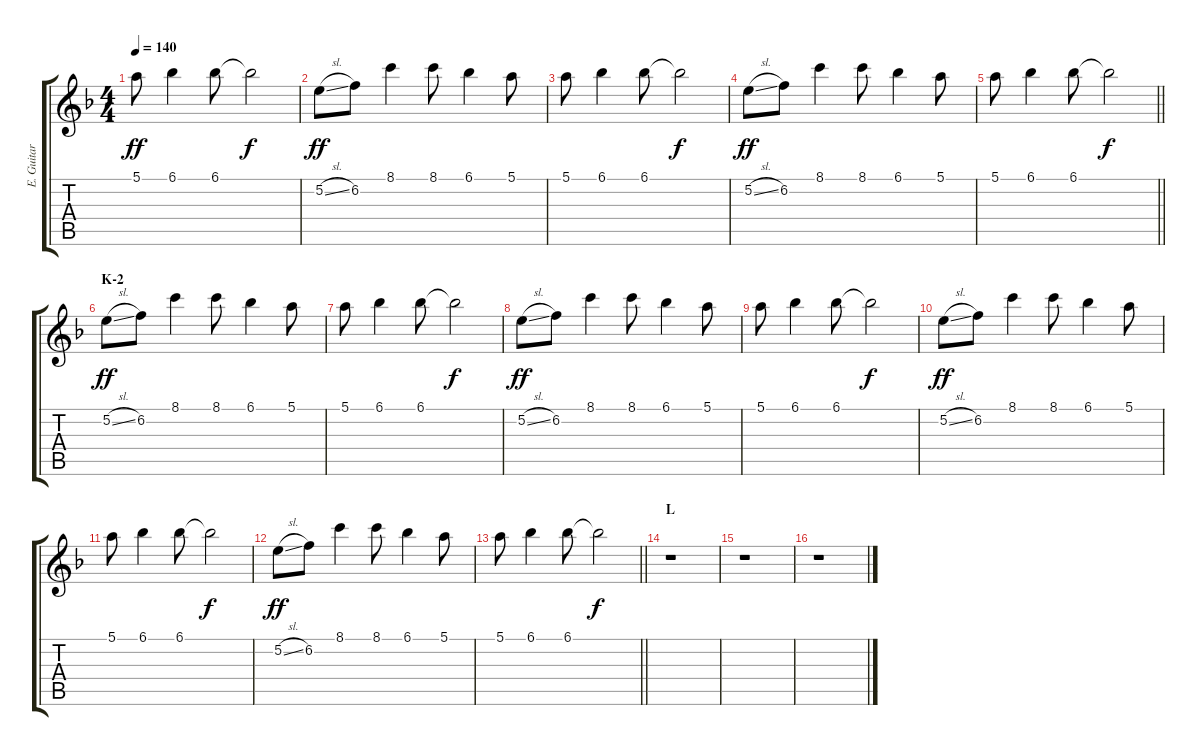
\track ("E. Guitar I" "E. Guitar ") {instrument overdrivenguitar}
\staff {score tabs}
\tuning (E4 B3 G3 D3 A2 E2) {hide}
\ts (4 4)
\tempo 140
\clef g2
\ks f
5.1.8{dy ff} 6.1.4 6.1.8 6.1{t}.2{dy f} |
5.2{sl}.8{dy ff} 6.2.8 8.1.4 8.1.8 6.1.4 5.1.8 |
5.1.8 6.1.4 6.1.8 6.1{t}.2{dy f} |
5.2{sl}.8{dy ff} 6.2.8 8.1.4 8.1.8 6.1.4 5.1.8 |
\barLineRight lightlight
5.1.8 6.1.4 6.1.8 6.1{t}.2{dy f} |
\section ("" "K-2")
5.2{sl}.8{dy ff} 6.2.8 8.1.4 8.1.8 6.1.4 5.1.8 |
5.1.8 6.1.4 6.1.8 6.1{t}.2{dy f} |
5.2{sl}.8{dy ff} 6.2.8 8.1.4 8.1.8 6.1.4 5.1.8 |
5.1.8 6.1.4 6.1.8 6.1{t}.2{dy f} |
5.2{sl}.8{dy ff} 6.2.8 8.1.4 8.1.8 6.1.4 5.1.8 |
5.1.8 6.1.4 6.1.8 6.1{t}.2{dy f} |
5.2{sl}.8{dy ff} 6.2.8 8.1.4 8.1.8 6.1.4 5.1.8 |
\barLineRight lightlight
5.1.8 6.1.4 6.1.8 6.1{t}.2{dy f} |
\section ("" "L")
r.1 |
r.1 |
r.1
